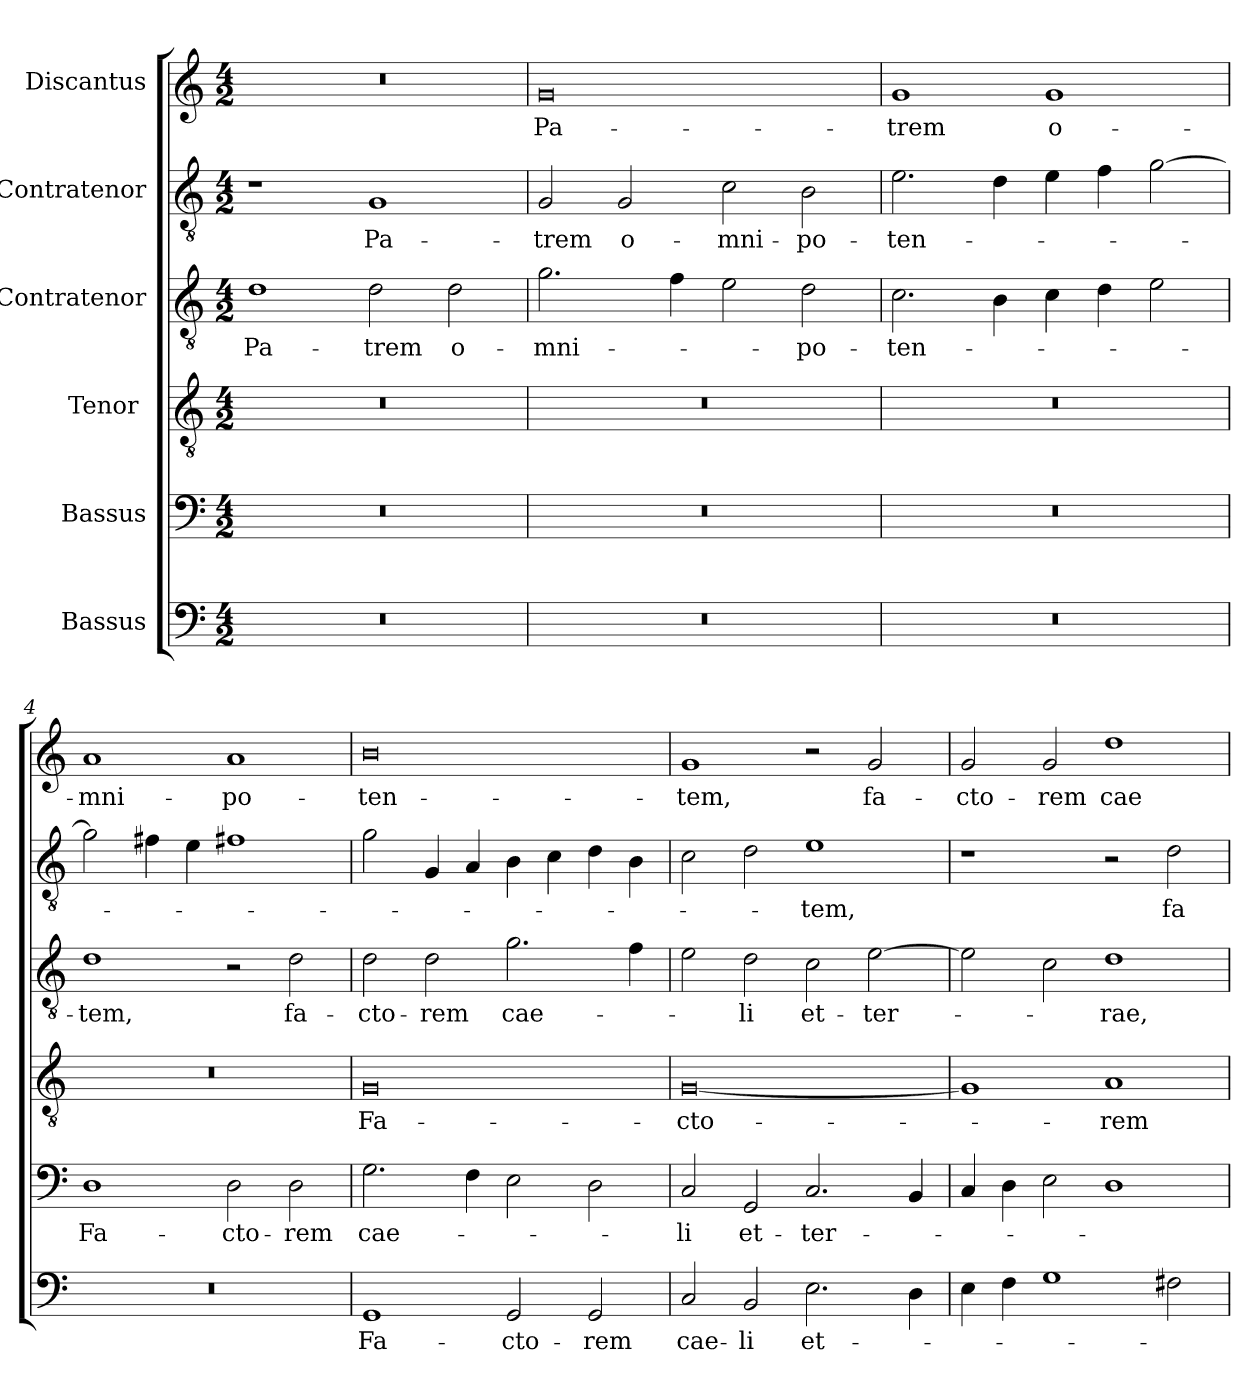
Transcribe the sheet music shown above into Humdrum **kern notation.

**kern	**text	**kern	**text	**kern	**text	**kern	**text	**kern	**text	**kern	**text
*part6	*part6	*part5	*part5	*part4	*part4	*part3	*part3	*part2	*part2	*part1	*part1
*staff6	*staff6	*staff5	*staff5	*staff4	*staff4	*staff3	*staff3	*staff2	*staff2	*staff1	*staff1
*I"Bassus	*	*I"Bassus	*	*I"Tenor 	*	*I"Contratenor	*	*I"Contratenor	*	*I"Discantus	*
*clefF4	*	*clefF4	*	*clefGv2	*	*clefGv2	*	*clefGv2	*	*clefG2	*
*k[]	*	*k[]	*	*k[]	*	*k[]	*	*k[]	*	*k[]	*
*M4/2	*	*M4/2	*	*M4/2	*	*M4/2	*	*M4/2	*	*M4/2	*
=1	=1	=1	=1	=1	=1	=1	=1	=1	=1	=1	=1
0r	.	0r	.	0r	.	1d\	Pa-	1r	.	0r	.
.	.	.	.	.	.	2d\	-trem	1G/	Pa-	.	.
.	.	.	.	.	.	2d\	o-	.	.	.	.
=2	=2	=2	=2	=2	=2	=2	=2	=2	=2	=2	=2
0r	.	0r	.	0r	.	2.g\	-mni-	2G/	-trem	0g/	Pa-
.	.	.	.	.	.	.	.	2G/	o-	.	.
.	.	.	.	.	.	4f\	.	.	.	.	.
.	.	.	.	.	.	2e\	.	2c\	-mni-	.	.
.	.	.	.	.	.	2d\	-po-	2B\	-po-	.	.
=3	=3	=3	=3	=3	=3	=3	=3	=3	=3	=3	=3
0r	.	0r	.	0r	.	2.c\	-ten-	2.e\	-ten-	1g/	-trem
.	.	.	.	.	.	4B\	.	4d\	.	.	.
.	.	.	.	.	.	4c\	.	4e\	.	1g/	o-
.	.	.	.	.	.	4d\	.	4f\	.	.	.
.	.	.	.	.	.	2e\	.	[2g\	.	.	.
=4	=4	=4	=4	=4	=4	=4	=4	=4	=4	=4	=4
0r	.	1D\	Fa-	0r	.	1d\	-tem,	2g\]	.	1a/	-mni-
.	.	.	.	.	.	.	.	4f#X\	.	.	.
.	.	.	.	.	.	.	.	4e\	.	.	.
.	.	2D\	-cto-	.	.	2r	.	1f#X\	.	1a/	-po-
.	.	2D\	-rem	.	.	2d\	fa-	.	.	.	.
=5	=5	=5	=5	=5	=5	=5	=5	=5	=5	=5	=5
1GG/	Fa-	2.G\	cae-	0G/	Fa-	2d\	-cto-	2g\	.	0b\	-ten-
.	.	.	.	.	.	2d\	-rem	4G/	.	.	.
.	.	4F\	.	.	.	.	.	4A/	.	.	.
2GG/	-cto-	2E\	.	.	.	2.g\	cae-	4B\	.	.	.
.	.	.	.	.	.	.	.	4c\	.	.	.
2GG/	-rem	2D\	.	.	.	.	.	4d\	.	.	.
.	.	.	.	.	.	4f\	.	4B\	.	.	.
=6	=6	=6	=6	=6	=6	=6	=6	=6	=6	=6	=6
2C/	cae-	2C/	-li	[0G/	-cto-	2e\	.	2c\	.	1g/	-tem,
2BB/	-li	2GG/	et-	.	.	2d\	-li	2d\	.	.	.
2.E\	et-	2.C/	ter-	.	.	2c\	et-	1e\	-tem,	2r	.
.	.	.	.	.	.	[2e\	ter-	.	.	2g/	fa-
4D\	.	4BB/	.	.	.	.	.	.	.	.	.
=7	=7	=7	=7	=7	=7	=7	=7	=7	=7	=7	=7
4E\	.	4C/	.	1G/]	.	2e\]	.	1r	.	2g/	-cto-
4F\	.	4D\	.	.	.	.	.	.	.	.	.
1G\	.	2E\	.	.	.	2c\	.	.	.	2g/	-rem
.	.	1D\	.	1A/	-rem	1d\	-rae,	2r	.	1dd\	cae-
2F#X\	.	.	.	.	.	.	.	2d\	fa-	.	.
=	=	=	=	=	=	=	=	=	=	=	=
*-	*-	*-	*-	*-	*-	*-	*-	*-	*-	*-	*-
